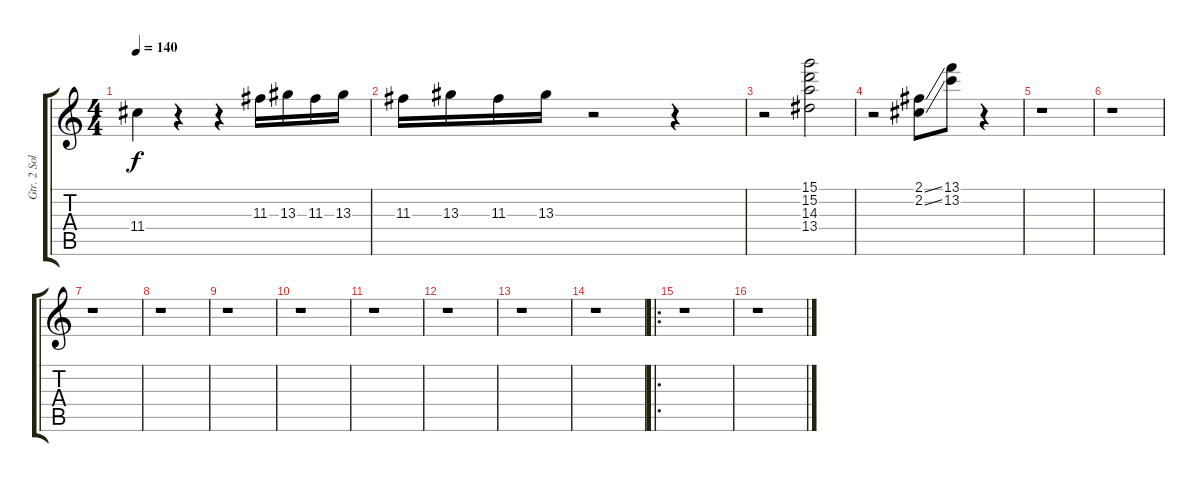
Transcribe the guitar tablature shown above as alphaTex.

\track ("Gtr. 2 Solo " "Gtr. 2 Sol") {instrument electricguitarclean}
\staff {score tabs}
\tuning (E4 B3 G3 D3 A2 E2) {hide}
\ts (4 4)
\tempo 140
\clef g2
\ks c
11.4.4{dy f} r.4 r.4 11.3.16 13.3.16 11.3.16 13.3.16 |
11.3.16 13.3.16 11.3.16 13.3.16 r.2 r.4 |
r.2 (15.1 15.2 14.3 13.4).2 |
r.2 (2.1{ss} 2.2{ss}).8 (13.1 13.2).8 r.4 |
r.1 |
r.1 |
r.1 |
r.1 |
r.1 |
r.1 |
r.1 |
r.1 |
r.1 |
r.1 |
\ro
r.1 |
r.1
